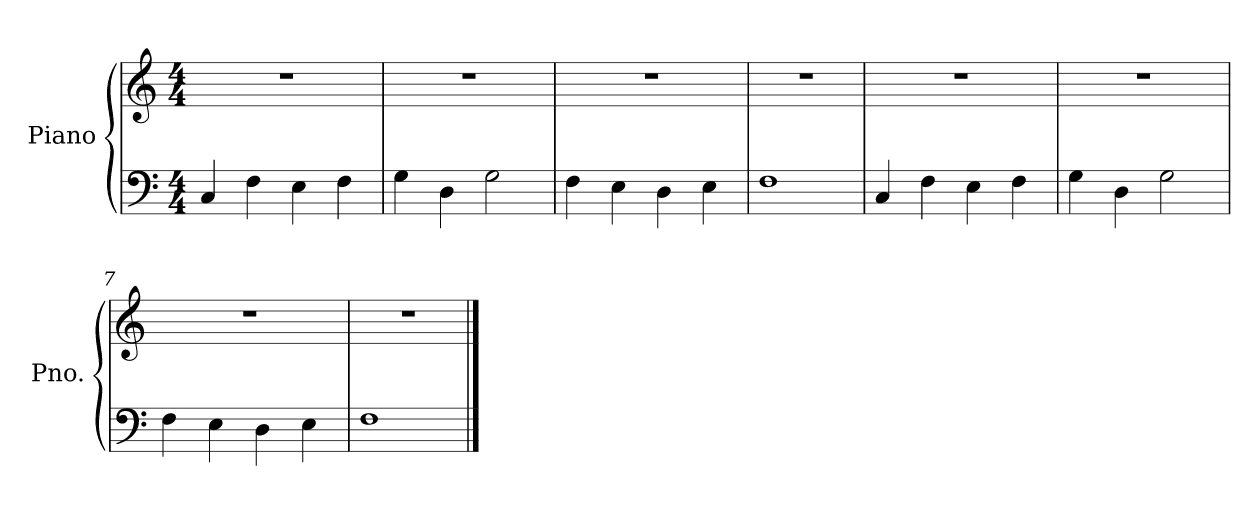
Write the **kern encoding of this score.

**kern	**kern
*part1	*part1
*staff2	*staff1
*I"Piano	*
*I'Pno.	*
*clefF4	*clefG2
*k[]	*k[]
*M4/4	*M4/4
=1	=1
4C</	1r
4F<\	.
4E<\	.
4F<\	.
=2	=2
4G<\	1r
4D<\	.
2G<\	.
=3	=3
4F<\	1r
4E<\	.
4D<\	.
4E<\	.
=4	=4
1F<	1r
=5	=5
4C</	1r
4F<\	.
4E<\	.
4F<\	.
=6	=6
4G<\	1r
4D<\	.
2G<\	.
=7	=7
4F<\	1r
4E<\	.
4D<\	.
4E<\	.
=8	=8
1F<	1r
==	==
*-	*-
